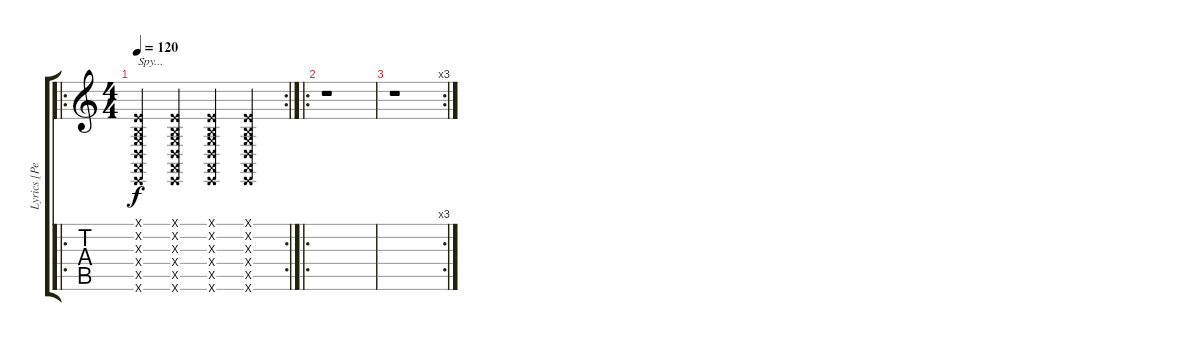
\track ("Lyrics [Peter Murphy]" "Lyrics [Pe") {instrument synthvoice}
\staff {score tabs}
\tuning (E4 B3 G3 D3 A2 E2) {hide}
\ro
\rc 2
\ts (4 4)
\tempo 120
\clef g2
\ks c
(0.1{x} 0.2{x} 0.3{x} 0.4{x} 0.5{x} 0.6{x}).4{txt "Spy..." dy f volume 0} (0.1{x} 0.2{x} 0.3{x} 0.4{x} 0.5{x} 0.6{x}).4{volume 0} (0.1{x} 0.2{x} 0.3{x} 0.4{x} 0.5{x} 0.6{x}).4{volume 0} (0.1{x} 0.2{x} 0.3{x} 0.4{x} 0.5{x} 0.6{x}).4{volume 0} |
\ro
r.1 |
\rc 3
r.1
